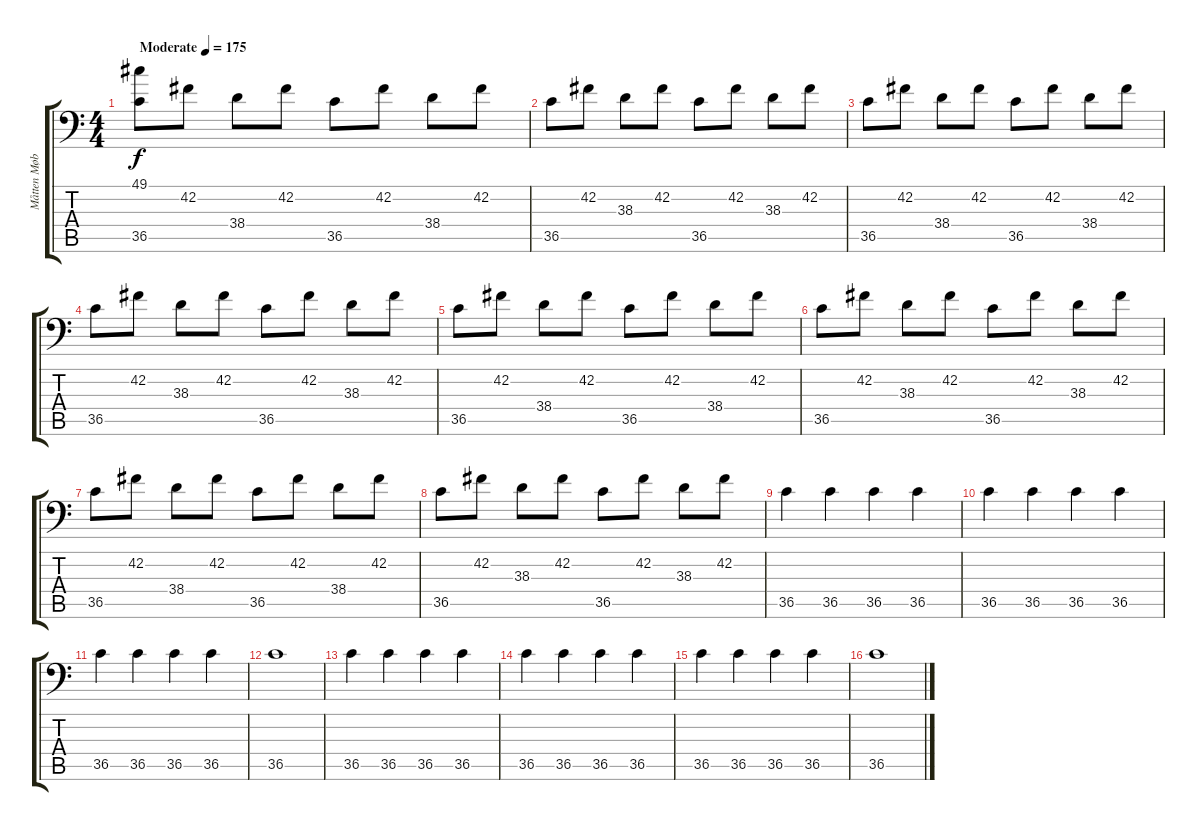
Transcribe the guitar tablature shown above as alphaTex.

\track ("Måtten Møbelbanker" "Måtten Møb") {instrument acousticgrandpiano}
\staff {score tabs}
\tuning (C-1 C-1 C-1 C-1 C-1 C-1) {hide}
\ts (4 4)
\tempo (175 "Moderate")
\clef f4
\ks c
(49.1 36.5).8{dy f instrument acousticgrandpiano} 42.2.8 38.4.8 42.2.8 36.5.8 42.2.8 38.4.8 42.2.8 |
36.5.8 42.2.8 38.3.8 42.2.8 36.5.8 42.2.8 38.3.8 42.2.8 |
36.5.8 42.2.8 38.4.8 42.2.8 36.5.8 42.2.8 38.4.8 42.2.8 |
36.5.8 42.2.8 38.3.8 42.2.8 36.5.8 42.2.8 38.3.8 42.2.8 |
36.5.8 42.2.8 38.4.8 42.2.8 36.5.8 42.2.8 38.4.8 42.2.8 |
36.5.8 42.2.8 38.3.8 42.2.8 36.5.8 42.2.8 38.3.8 42.2.8 |
36.5.8 42.2.8 38.4.8 42.2.8 36.5.8 42.2.8 38.4.8 42.2.8 |
36.5.8 42.2.8 38.3.8 42.2.8 36.5.8 42.2.8 38.3.8 42.2.8 |
36.5.4 36.5.4 36.5.4 36.5.4 |
36.5.4 36.5.4 36.5.4 36.5.4 |
36.5.4 36.5.4 36.5.4 36.5.4 |
36.5.1 |
36.5.4 36.5.4 36.5.4 36.5.4 |
36.5.4 36.5.4 36.5.4 36.5.4 |
36.5.4 36.5.4 36.5.4 36.5.4 |
36.5.1
